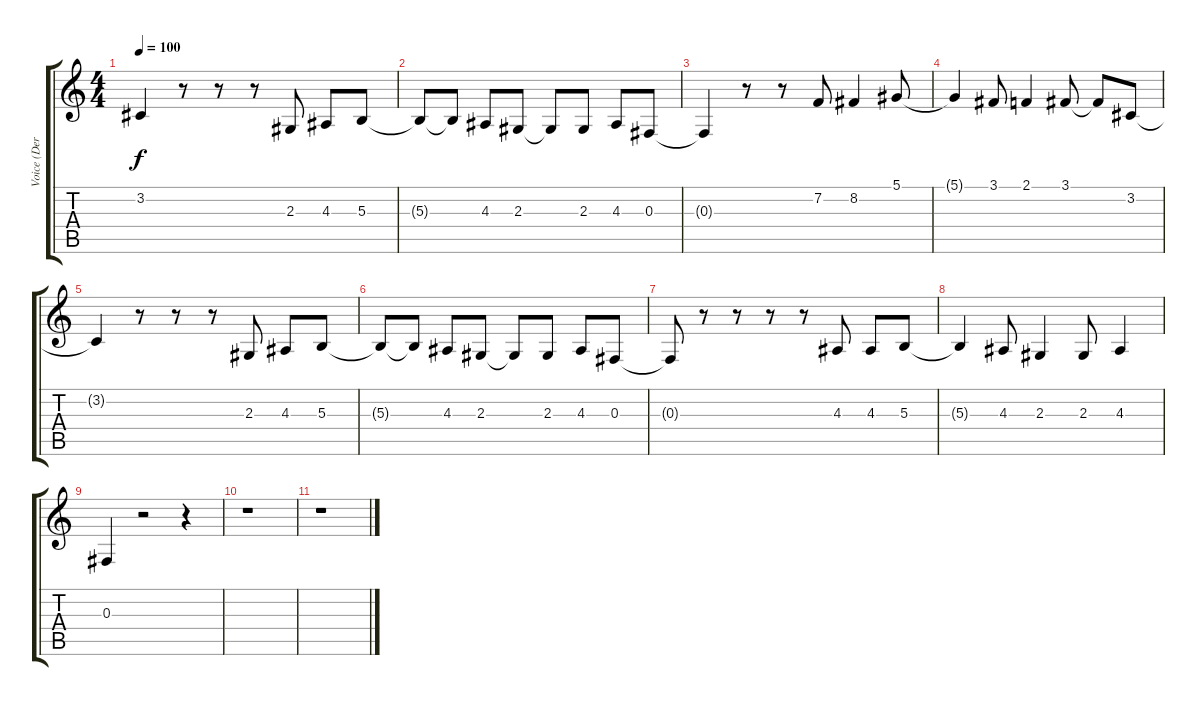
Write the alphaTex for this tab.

\track ("Voice (Deryck)" "Voice (Der") {instrument oboe}
\staff {score tabs}
\tuning (Eb4 Bb3 Gb3 Db3 Ab2 Eb2) {hide}
\ts (4 4)
\tempo 100
\clef g2
\ks c
3.2{t}.4{dy f} r.8 r.8 r.8 2.3.8 4.3.8 5.3.8 |
5.3{t}.8 5.3{t}.8 4.3.8 2.3.8 2.3{t}.8 2.3.8 4.3.8 0.3.8 |
0.3{t}.4 r.8 r.8 7.2.8 8.2.4 5.1.8 |
5.1{t}.4 3.1.8 2.1.4 3.1.8 3.1{t}.8 3.2.8 |
3.2{t}.4 r.8 r.8 r.8 2.3.8 4.3.8 5.3.8 |
5.3{t}.8 5.3{t}.8 4.3.8 2.3.8 2.3{t}.8 2.3.8 4.3.8 0.3.8 |
0.3{t}.8 r.8 r.8 r.8 r.8 4.3.8 4.3.8 5.3.8 |
5.3{t}.4 4.3.8 2.3.4 2.3.8 4.3.4 |
0.3.4 r.2 r.4 |
r.1 |
r.1
